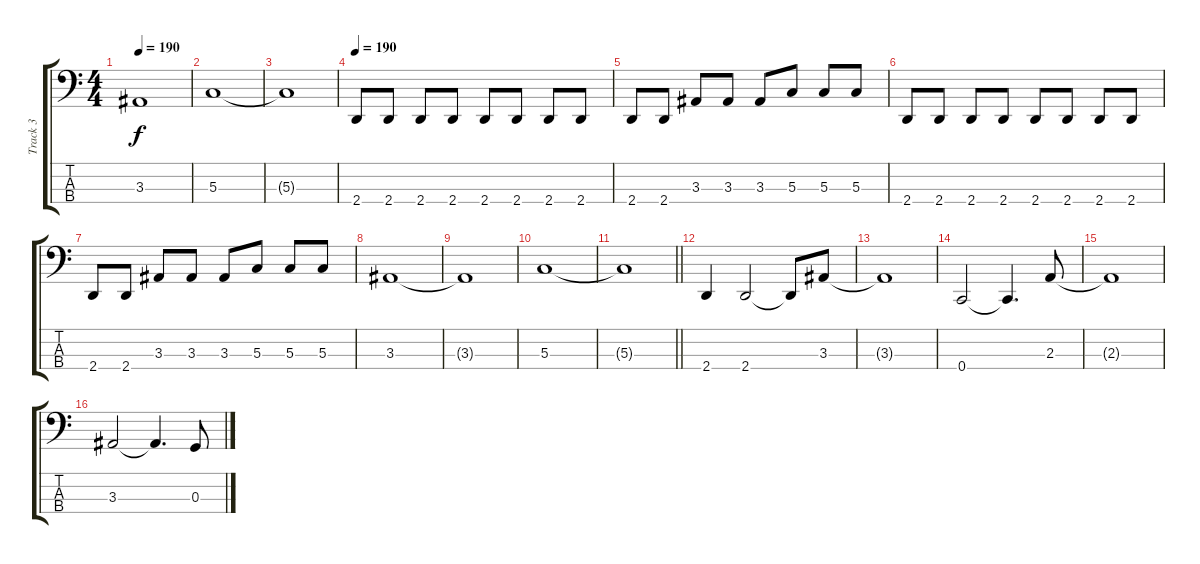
\track ("Track 3" "Track 3") {instrument electricbasspick}
\staff {score tabs}
\tuning (F2 C2 G1 C1) {hide}
\ts (4 4)
\tempo 190
\clef f4
\ks c
3.3{t}.1{dy f} |
5.3.1 |
5.3{t}.1 |
\tempo 190
2.4.8 2.4.8 2.4.8 2.4.8 2.4.8 2.4.8 2.4.8 2.4.8 |
2.4.8 2.4.8 3.3.8 3.3.8 3.3.8 5.3.8 5.3.8 5.3.8 |
2.4.8 2.4.8 2.4.8 2.4.8 2.4.8 2.4.8 2.4.8 2.4.8 |
2.4.8 2.4.8 3.3.8 3.3.8 3.3.8 5.3.8 5.3.8 5.3.8 |
3.3.1 |
3.3{t}.1 |
5.3.1 |
\barLineRight lightlight
5.3{t}.1 |
2.4.4 2.4.2 2.4{t}.8 3.3.8 |
3.3{t}.1 |
0.4.2 0.4{t}.4{d} 2.3.8 |
2.3{t}.1 |
3.3.2 3.3{t}.4{d} 0.3.8
